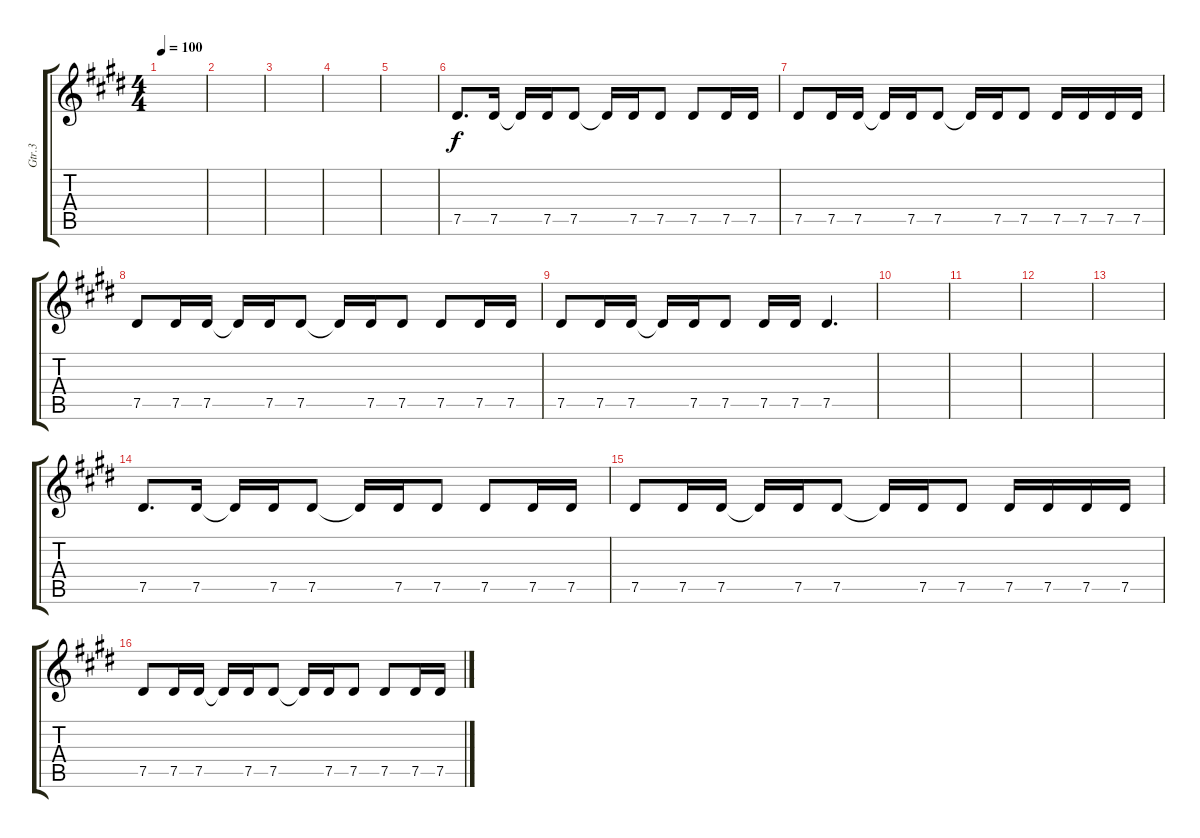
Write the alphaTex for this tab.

\track ("Gtr.3" "Gtr.3") {instrument acousticguitarsteel}
\staff {score tabs}
\tuning (Eb4 Bb3 Gb3 Db3 Ab2 Eb2) {hide}
\ts (4 4)
\tempo 100
\clef g2
\ks e
|
|
|
|
|
7.5.8{d} 7.5.16 7.5{t}.16 7.5.16 7.5.8 7.5{t}.16 7.5.16 7.5.8 7.5.8 7.5.16 7.5.16 |
7.5.8 7.5.16 7.5.16 7.5{t}.16 7.5.16 7.5.8 7.5{t}.16 7.5.16 7.5.8 7.5.16 7.5.16 7.5.16 7.5.16 |
7.5.8 7.5.16 7.5.16 7.5{t}.16 7.5.16 7.5.8 7.5{t}.16 7.5.16 7.5.8 7.5.8 7.5.16 7.5.16 |
7.5.8 7.5.16 7.5.16 7.5{t}.16 7.5.16 7.5.8 7.5.16 7.5.16 7.5.4{d} |
|
|
|
|
7.5.8{d} 7.5.16 7.5{t}.16 7.5.16 7.5.8 7.5{t}.16 7.5.16 7.5.8 7.5.8 7.5.16 7.5.16 |
7.5.8 7.5.16 7.5.16 7.5{t}.16 7.5.16 7.5.8 7.5{t}.16 7.5.16 7.5.8 7.5.16 7.5.16 7.5.16 7.5.16 |
7.5.8 7.5.16 7.5.16 7.5{t}.16 7.5.16 7.5.8 7.5{t}.16 7.5.16 7.5.8 7.5.8 7.5.16 7.5.16
